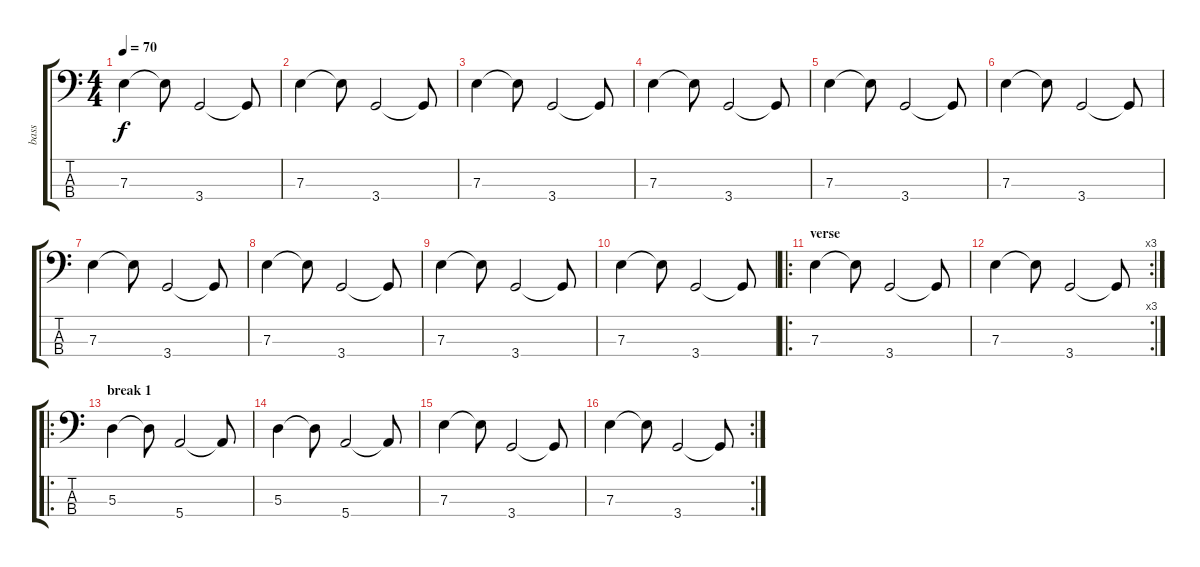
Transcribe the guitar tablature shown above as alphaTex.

\track ("bass" "bass") {instrument electricbassfinger}
\staff {score tabs}
\tuning (G2 D2 A1 E1) {hide}
\ts (4 4)
\tempo 70
\clef f4
\ks c
7.3.4{dy f} 7.3{t}.8 3.4.2 3.4{t}.8 |
7.3.4 7.3{t}.8 3.4.2 3.4{t}.8 |
7.3.4 7.3{t}.8 3.4.2 3.4{t}.8 |
7.3.4 7.3{t}.8 3.4.2 3.4{t}.8 |
7.3.4 7.3{t}.8 3.4.2 3.4{t}.8 |
7.3.4 7.3{t}.8 3.4.2 3.4{t}.8 |
7.3.4 7.3{t}.8 3.4.2 3.4{t}.8 |
7.3.4 7.3{t}.8 3.4.2 3.4{t}.8 |
7.3.4 7.3{t}.8 3.4.2 3.4{t}.8 |
7.3.4 7.3{t}.8 3.4.2 3.4{t}.8 |
\ro
\section ("" "verse ")
7.3.4 7.3{t}.8 3.4.2 3.4{t}.8 |
\rc 3
7.3.4 7.3{t}.8 3.4.2 3.4{t}.8 |
\ro
\section ("" "break 1")
5.3.4 5.3{t}.8 5.4.2 5.4{t}.8 |
5.3.4 5.3{t}.8 5.4.2 5.4{t}.8 |
7.3.4 7.3{t}.8 3.4.2 3.4{t}.8 |
\rc 2
7.3.4 7.3{t}.8 3.4.2 3.4{t}.8
